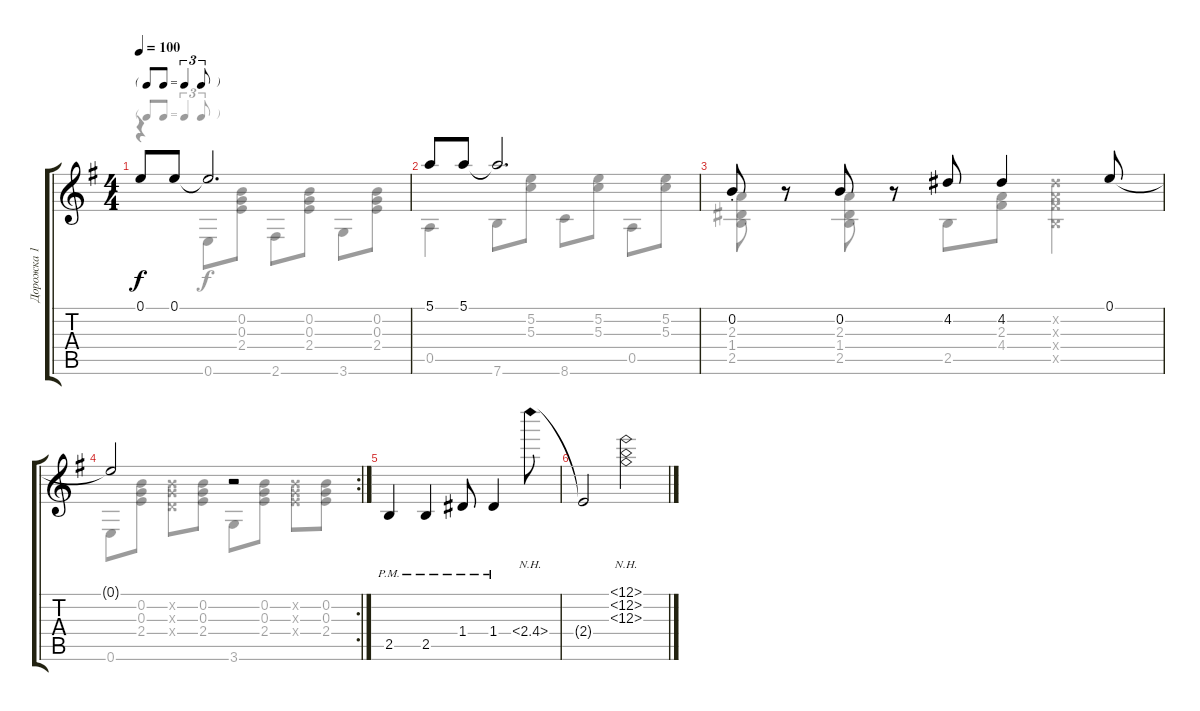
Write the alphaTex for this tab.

\track ("Дорожка 1" "Дорожка 1") {instrument acousticguitarsteel}
\staff {score tabs}
\tuning (E4 B3 G3 D3 A2 E2) {hide}
\voice
\ts (4 4)
\tf triplet8th
\tempo 100
\clef g2
\ks eminor
0.1.8{dy f} 0.1.8 0.1{t}.2{d} |
5.1.8 5.1.8 5.1{t}.2{d} |
0.2{st}.8 r.8 0.2.8 r.8 4.2.8 4.2.4 0.1.8 |
\rc 2
0.1{t}.2 r.2 |
2.5{pm}.4 2.5{pm}.4 1.4{pm}.8 1.4{pm}.4 2.4{nh}.8 |
2.4{t}.2 (12.1{nh} 12.2{nh} 12.3{nh}).2
\voice
\clef g2
\ottava regular
\simile none
\ks eminor
r.4{dy f} 0.6.8 (0.2 0.3 2.4).8 2.6.8 (0.2 0.3 2.4).8 3.6.8 (0.2 0.3 2.4).8 |
0.5.4 7.6.8 (5.2 5.3).8 8.6.8 (5.2 5.3).8 0.5.8 (5.2 5.3).8 |
(2.3 1.4 2.5).8 r.8 (2.3 1.4 2.5).8 r.8 2.5.8 (2.3 4.4).8 (4.2{x} 2.3{x} 4.4{x} 2.5{x}).4 |
0.6.8 (0.2 0.3 2.4).8 (0.2{x} 0.3{x} 0.4{x}).8 (0.2 0.3 2.4).8 3.6.8 (0.2 0.3 2.4).8 (0.2{x} 0.3{x} 2.4{x}).8 (0.2 0.3 2.4).8 |
|
